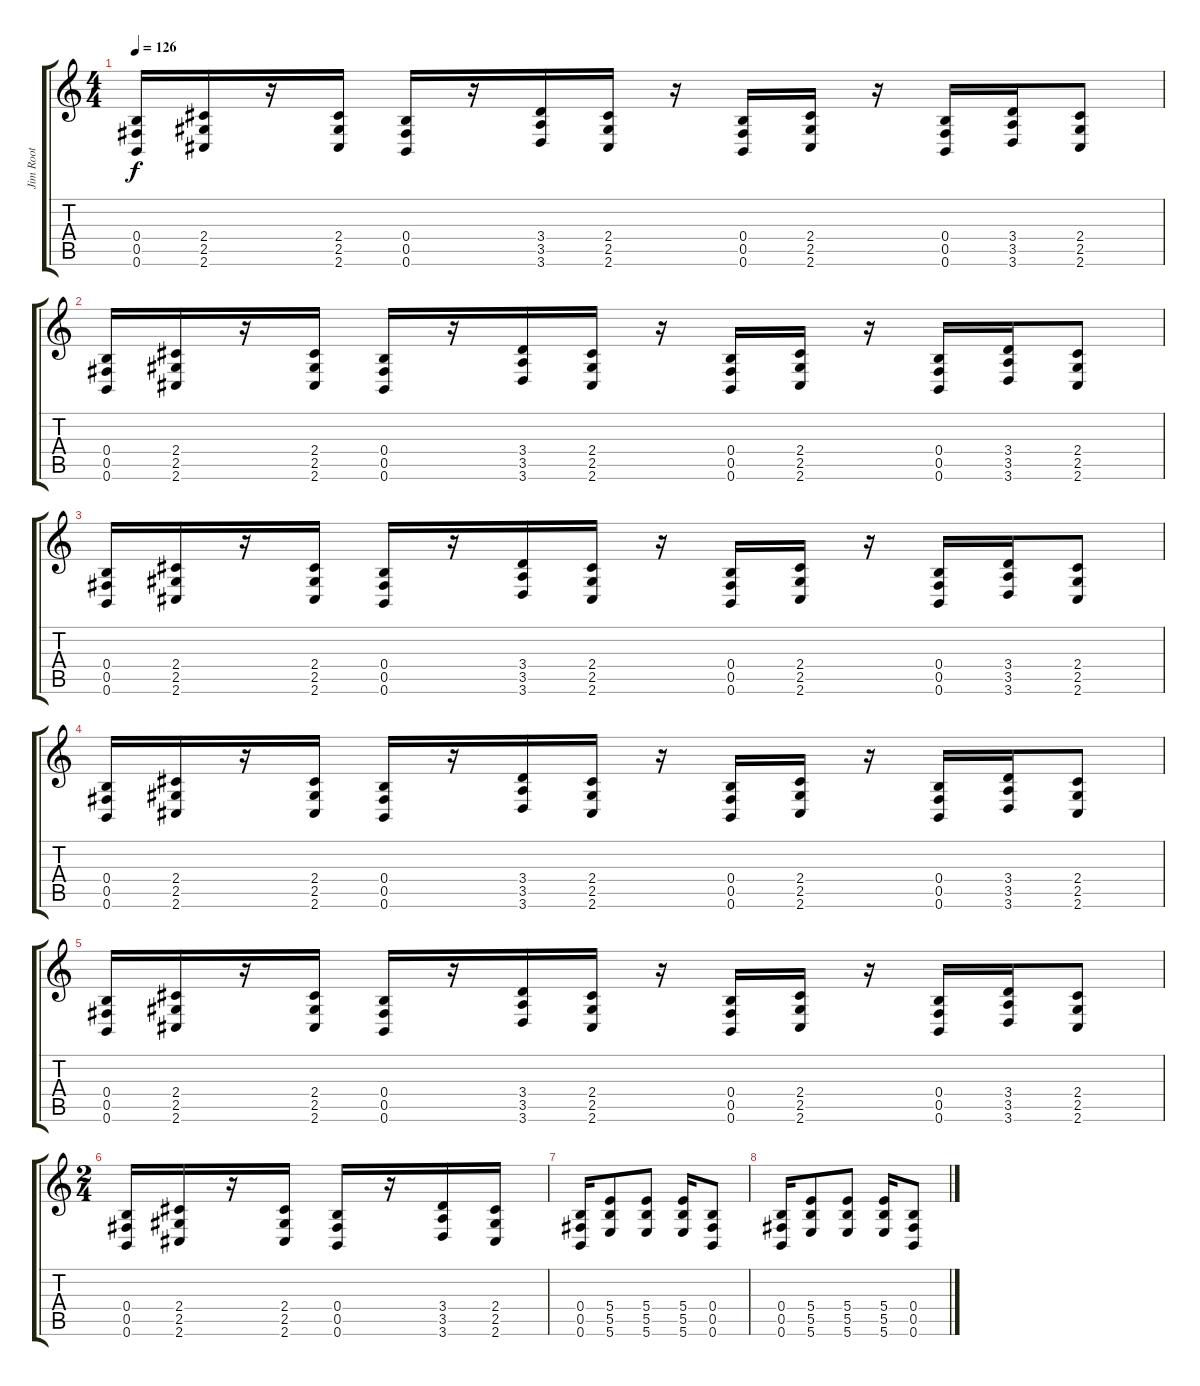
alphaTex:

\track ("Jim Root" "Jim Root") {instrument distortionguitar}
\staff {score tabs}
\tuning (Db4 Ab3 E3 B2 Gb2 B1) {hide}
\ts (4 4)
\tempo 126
\clef g2
\ks c
(0.4 0.5 0.6).16{dy f} (2.4 2.5 2.6).16 r.16 (2.4 2.5 2.6).16 (0.4 0.5 0.6).16 r.16 (3.4 3.5 3.6).16 (2.4 2.5 2.6).16 r.16 (0.4 0.5 0.6).16 (2.4 2.5 2.6).16 r.16 (0.4 0.5 0.6).16 (3.4 3.5 3.6).16 (2.4 2.5 2.6).8 |
(0.4 0.5 0.6).16 (2.4 2.5 2.6).16 r.16 (2.4 2.5 2.6).16 (0.4 0.5 0.6).16 r.16 (3.4 3.5 3.6).16 (2.4 2.5 2.6).16 r.16 (0.4 0.5 0.6).16 (2.4 2.5 2.6).16 r.16 (0.4 0.5 0.6).16 (3.4 3.5 3.6).16 (2.4 2.5 2.6).8 |
(0.4 0.5 0.6).16 (2.4 2.5 2.6).16 r.16 (2.4 2.5 2.6).16 (0.4 0.5 0.6).16 r.16 (3.4 3.5 3.6).16 (2.4 2.5 2.6).16 r.16 (0.4 0.5 0.6).16 (2.4 2.5 2.6).16 r.16 (0.4 0.5 0.6).16 (3.4 3.5 3.6).16 (2.4 2.5 2.6).8 |
(0.4 0.5 0.6).16 (2.4 2.5 2.6).16 r.16 (2.4 2.5 2.6).16 (0.4 0.5 0.6).16 r.16 (3.4 3.5 3.6).16 (2.4 2.5 2.6).16 r.16 (0.4 0.5 0.6).16 (2.4 2.5 2.6).16 r.16 (0.4 0.5 0.6).16 (3.4 3.5 3.6).16 (2.4 2.5 2.6).8 |
(0.4 0.5 0.6).16 (2.4 2.5 2.6).16 r.16 (2.4 2.5 2.6).16 (0.4 0.5 0.6).16 r.16 (3.4 3.5 3.6).16 (2.4 2.5 2.6).16 r.16 (0.4 0.5 0.6).16 (2.4 2.5 2.6).16 r.16 (0.4 0.5 0.6).16 (3.4 3.5 3.6).16 (2.4 2.5 2.6).8 |
\ts (2 4)
(0.4 0.5 0.6).16 (2.4 2.5 2.6).16 r.16 (2.4 2.5 2.6).16 (0.4 0.5 0.6).16 r.16 (3.4 3.5 3.6).16 (2.4 2.5 2.6).16 |
(0.4 0.5 0.6).16 (5.4 5.5 5.6).8 (5.4 5.5 5.6).8 (5.4 5.5 5.6).16 (0.4 0.5 0.6).8 |
(0.4 0.5 0.6).16 (5.4 5.5 5.6).8 (5.4 5.5 5.6).8 (5.4 5.5 5.6).16 (0.4 0.5 0.6).8
